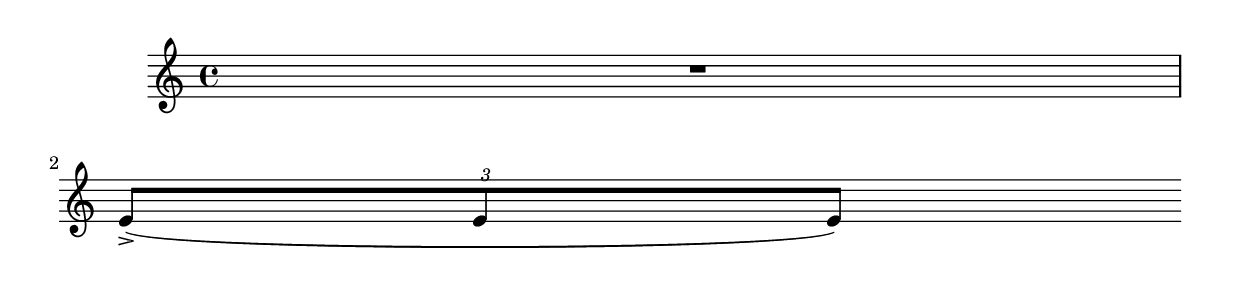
\version "2.16.0"

\header {
  texidoc = "Tuplet number position is correct when slurs and scripts
are present.
"
}

\relative c'
{
  R1 |
  \break
  \times 2/3 { e8(-> e e) }
}
